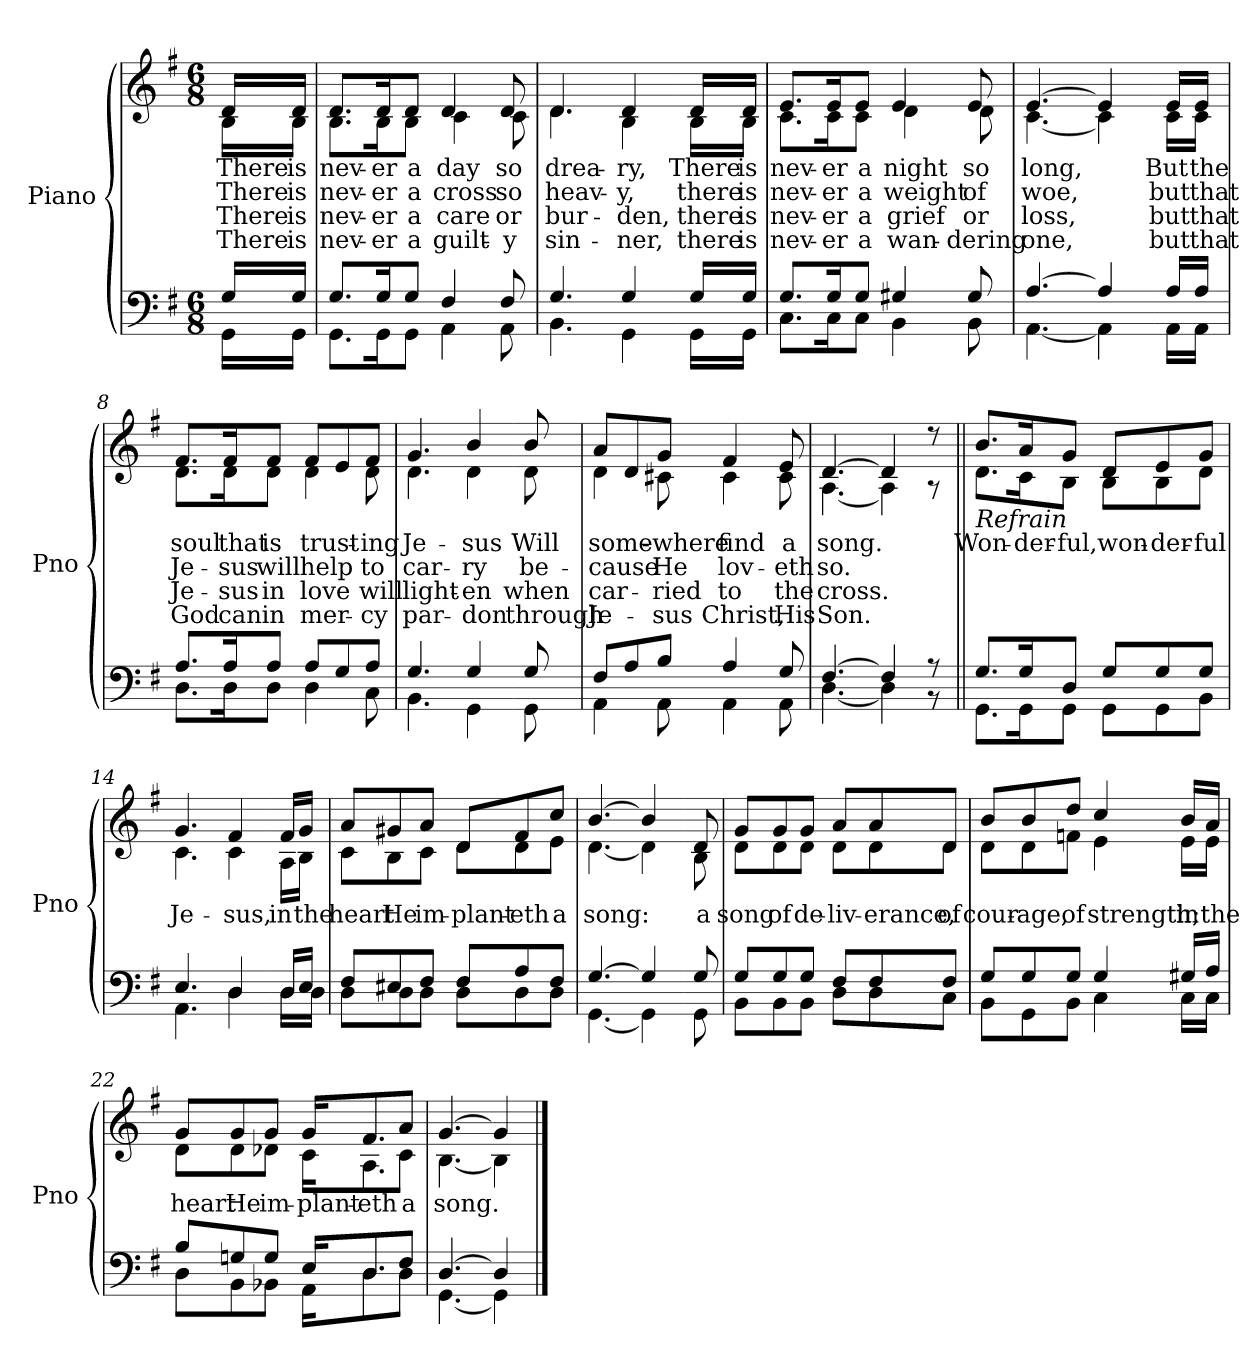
**kern	**kern	**text	**text	**text	**text
*part2	*part1	*part1	*part1	*part1	*part1
*staff2	*staff1	*staff1	*staff1	*staff1	*staff1
*I"Piano	*I"Piano	*	*	*	*
*I'Pno	*I'Pno	*	*	*	*
*clefF4	*clefG2	*	*	*	*
*k[f#]	*k[f#]	*	*	*	*
*M6/8	*M6/8	*	*	*	*
=1	=1	=1	=1	=1	=1
*^	*	*	*	*	*
!	!	!LO:TX:b:i:t=Verse	!	!	!	!
!	!	!	!LO:LY:b	!LO:LY:b	!LO:LY:b	!LO:LY:b
*	*	*^	*	*	*	*
16G/LL	16GG\LL	16d/LL	16B\LL	There	There	There	There
!	!	!	!	!LO:LY:b	!LO:LY:b	!LO:LY:b	!LO:LY:b
16G/JJ	16GG\JJ	16d/JJ	16B\JJ	is	is	is	is
=2	=2	=2	=2	=2	=2	=2	=2
!	!	!	!	!LO:LY:b	!LO:LY:b	!LO:LY:b	!LO:LY:b
8.G/L	8.GG\L	8.d/L	8.B\L	nev-	nev-	nev-	nev-
!	!	!	!	!LO:LY:b	!LO:LY:b	!LO:LY:b	!LO:LY:b
16G/K	16GG\K	16d/K	16B\K	-er	-er	-er	-er
!	!	!	!	!LO:LY:b	!LO:LY:b	!LO:LY:b	!LO:LY:b
8G/J	8GG\J	8d/J	8B\J	a	a	a	a
!	!	!	!	!LO:LY:b	!LO:LY:b	!LO:LY:b	!LO:LY:b
4F#/	4AA\	4d/	4c\	day	cross	care	guilt-
!	!	!	!	!LO:LY:b	!LO:LY:b	!LO:LY:b	!LO:LY:b
8F#/	8AA\	8d/	8c\	so	so	or	-y
=3	=3	=3	=3	=3	=3	=3	=3
!	!	!	!	!LO:LY:b	!LO:LY:b	!LO:LY:b	!LO:LY:b
4.G/	4.BB\	4.d/	4.d\	drea-	heav-	bur-	sin-
!	!	!	!	!LO:LY:b	!LO:LY:b	!LO:LY:b	!LO:LY:b
4G/	4GG\	4d/	4B\	-ry,	-y,	-den,	-ner,
!!LO:LB:g=z	!!
=4-	=4-	=4-	=4-	=4-	=4-	=4-	=4-
!	!	!	!	!LO:LY:b	!LO:LY:b	!LO:LY:b	!LO:LY:b
16G/LL	16GG\LL	16d/LL	16B\LL	There	there	there	there
!	!	!	!	!LO:LY:b	!LO:LY:b	!LO:LY:b	!LO:LY:b
16G/JJ	16GG\JJ	16d/JJ	16B\JJ	is	is	is	is
=5	=5	=5	=5	=5	=5	=5	=5
!	!	!	!	!LO:LY:b	!LO:LY:b	!LO:LY:b	!LO:LY:b
8.G/L	8.C\L	8.e/L	8.c\L	nev-	nev-	nev-	nev-
!	!	!	!	!LO:LY:b	!LO:LY:b	!LO:LY:b	!LO:LY:b
16G/K	16C\K	16e/K	16c\K	-er	-er	-er	-er
!	!	!	!	!LO:LY:b	!LO:LY:b	!LO:LY:b	!LO:LY:b
8G/J	8C\J	8e/J	8c\J	a	a	a	a
!	!	!	!	!LO:LY:b	!LO:LY:b	!LO:LY:b	!LO:LY:b
4G#X/	4BB\	4e/	4d\	night	weight	grief	wan-
!	!	!	!	!LO:LY:b	!LO:LY:b	!LO:LY:b	!LO:LY:b
8G#/	8BB\	8e/	8d\	so	of	or	-dering
=6	=6	=6	=6	=6	=6	=6	=6
!	!	!	!	!LO:LY:b	!LO:LY:b	!LO:LY:b	!LO:LY:b
[4.A/	[4.AA\	[4.e/	[4.c\	long,	woe,	loss,	one,
4A/]	4AA\]	4e/]	4c\]	.	.	.	.
!!LO:LB:g=z	!!
=7-	=7-	=7-	=7-	=7-	=7-	=7-	=7-
!	!	!	!	!LO:LY:b	!LO:LY:b	!LO:LY:b	!LO:LY:b
16A/LL	16AA\LL	16e/LL	16c\LL	But	but	but	but
!	!	!	!	!LO:LY:b	!LO:LY:b	!LO:LY:b	!LO:LY:b
16A/JJ	16AA\JJ	16e/JJ	16c\JJ	the	that	that	that
=8	=8	=8	=8	=8	=8	=8	=8
!	!	!	!	!LO:LY:b	!LO:LY:b	!LO:LY:b	!LO:LY:b
8.A/L	8.D\L	8.f#/L	8.d\L	soul	Je-	Je-	God
!	!	!	!	!LO:LY:b	!LO:LY:b	!LO:LY:b	!LO:LY:b
16A/K	16D\K	16f#/K	16d\K	that	-sus	-sus	can
!	!	!	!	!LO:LY:b	!LO:LY:b	!LO:LY:b	!LO:LY:b
8A/J	8D\J	8f#/J	8d\J	is	will	in	in
!	!	!	!	!LO:LY:b	!LO:LY:b	!LO:LY:b	!LO:LY:b
8A/L	4D\	8f#/L	4d\	trust-	help	love	mer-
8G/	.	8e/	.	.	.	.	.
!	!	!	!	!LO:LY:b	!LO:LY:b	!LO:LY:b	!LO:LY:b
8A/J	8C\	8f#/J	8d\	-ing	to	will	-cy
=9	=9	=9	=9	=9	=9	=9	=9
!	!	!	!	!LO:LY:b	!LO:LY:b	!LO:LY:b	!LO:LY:b
4.G/	4.BB\	4.g/	4.d\	Je-	car-	light-	par-
!	!	!	!	!LO:LY:b	!LO:LY:b	!LO:LY:b	!LO:LY:b
4G/	4GG\	4b/	4d\	-sus	-ry	-en	-don
!!LO:LB:g=z	!!
=10-	=10-	=10-	=10-	=10-	=10-	=10-	=10-
!	!	!	!	!LO:LY:b	!LO:LY:b	!LO:LY:b	!LO:LY:b
8G/	8GG\	8b/	8d\	Will	be-	when	through
=11	=11	=11	=11	=11	=11	=11	=11
!	!	!	!	!LO:LY:b	!LO:LY:b	!LO:LY:b	!LO:LY:b
8F#/L	4AA\	8a/L	4d\	some-	-cause	car-	Je-
8A/	.	8d/	.	.	.	.	.
!	!	!	!	!LO:LY:b	!LO:LY:b	!LO:LY:b	!LO:LY:b
8B/J	8AA\	8g/J	8c#X\	-where	He	-ried	-sus
!	!	!	!	!LO:LY:b	!LO:LY:b	!LO:LY:b	!LO:LY:b
4A/	4AA\	4f#/	4c#\	find	lov-	to	Christ,
!	!	!	!	!LO:LY:b	!LO:LY:b	!LO:LY:b	!LO:LY:b
8G/	8AA\	8e/	8c#\	a	-eth	the	His
=12	=12	=12	=12	=12	=12	=12	=12
!	!	!	!	!LO:LY:b	!LO:LY:b	!LO:LY:b	!LO:LY:b
[4.F#/	[4.D\	[4.d/	[4.A\	song.	so.	cross.	Son.
4F#/]	4D\]	4d/]	4A\]	.	.	.	.
8r	8r	8r	8r	.	.	.	.
!!LO:LB:g=z	!!
=13||	=13||	=13||	=13||	=13||	=13||	=13||	=13||
!	!	!LO:TX:b:i:t=Refrain	!	!	!	!	!
!	!	!	!	!LO:LY:b	!	!	!
8.G/L	8.GG\L	8.b/L	8.d\L	Won-	.	.	.
!	!	!	!	!LO:LY:b	!	!	!
16G/K	16GG\K	16a/K	16c\K	-der-	.	.	.
!	!	!	!	!LO:LY:b	!	!	!
8D/J	8GG\J	8g/J	8B\J	-ful,	.	.	.
!	!	!	!	!LO:LY:b	!	!	!
8G/L	8GG\L	8d/L	8B\L	won-	.	.	.
!	!	!	!	!LO:LY:b	!	!	!
8G/	8GG\	8e/	8B\	-der-	.	.	.
!	!	!	!	!LO:LY:b	!	!	!
8G/J	8BB\J	8g/J	8d\J	-ful	.	.	.
=14	=14	=14	=14	=14	=14	=14	=14
!	!	!	!	!LO:LY:b	!	!	!
4.E/	4.AA\	4.g/	4.c\	Je-	.	.	.
!	!	!	!	!LO:LY:b	!	!	!
4D/	4D\	4f#/	4c\	-sus,	.	.	.
!!LO:LB:g=z	!!
=15-	=15-	=15-	=15-	=15-	=15-	=15-	=15-
!	!	!	!	!LO:LY:b	!	!	!
16D/LL	16D\LL	16f#/LL	16A\LL	in	.	.	.
!	!	!	!	!LO:LY:b	!	!	!
16E/JJ	16D\JJ	16g/JJ	16B\JJ	the	.	.	.
=16	=16	=16	=16	=16	=16	=16	=16
!	!	!	!	!LO:LY:b	!	!	!
8F#/L	8D\L	8a/L	8c\L	heart	.	.	.
!	!	!	!	!LO:LY:b	!	!	!
8E#X/	8D\	8g#X/	8B\	He	.	.	.
!	!	!	!	!LO:LY:b	!	!	!
8F#/J	8D\J	8a/J	8c\J	im-	.	.	.
!	!	!	!	!LO:LY:b	!	!	!
8F#/L	8D\L	8d/L	8d\L	-plant-	.	.	.
!	!	!	!	!LO:LY:b	!	!	!
8A/	8D\	8f#/	8d\	-eth	.	.	.
!	!	!	!	!LO:LY:b	!	!	!
8F#/J	8D\J	8cc/J	8e\J	a	.	.	.
=17	=17	=17	=17	=17	=17	=17	=17
!	!	!	!	!LO:LY:b	!	!	!
[4.G/	[4.GG\	[4.b/	[4.d\	song:	.	.	.
4G/]	4GG\]	4b/]	4d\]	.	.	.	.
!!LO:LB:g=z	!!
=18-	=18-	=18-	=18-	=18-	=18-	=18-	=18-
!	!	!	!	!LO:LY:b	!	!	!
8G/	8GG\	8d/	8B\	a	.	.	.
=19	=19	=19	=19	=19	=19	=19	=19
!	!	!	!	!LO:LY:b	!	!	!
8G/L	8BB\L	8g/L	8d\L	song	.	.	.
!	!	!	!	!LO:LY:b	!	!	!
8G/	8BB\	8g/	8d\	of	.	.	.
!	!	!	!	!LO:LY:b	!	!	!
8G/J	8BB\J	8g/J	8d\J	de-	.	.	.
!	!	!	!	!LO:LY:b	!	!	!
8F#/L	8D\L	8a/L	8d\L	-liv-	.	.	.
!	!	!	!	!LO:LY:b	!	!	!
8F#/	8D\	8a/	8d\	-erance,	.	.	.
!	!	!	!	!LO:LY:b	!	!	!
8F#/J	8C\J	8d/J	8d\J	of	.	.	.
=20	=20	=20	=20	=20	=20	=20	=20
!	!	!	!	!LO:LY:b	!	!	!
8G/L	8BB\L	8b/L	8d\L	cour-	.	.	.
!	!	!	!	!LO:LY:b	!	!	!
8G/	8GG\	8b/	8d\	-age,	.	.	.
!	!	!	!	!LO:LY:b	!	!	!
8G/J	8BB\J	8dd/J	8fn\J	of	.	.	.
!	!	!	!	!LO:LY:b	!	!	!
4G/	4C\	4cc/	4e\	strength;	.	.	.
!!LO:LB:g=z	!!
=21-	=21-	=21-	=21-	=21-	=21-	=21-	=21-
!	!	!	!	!LO:LY:b	!	!	!
16G#X/LL	16C\LL	16b/LL	16e\LL	in	.	.	.
!	!	!	!	!LO:LY:b	!	!	!
16A/JJ	16C\JJ	16a/JJ	16e\JJ	the	.	.	.
=22	=22	=22	=22	=22	=22	=22	=22
!	!	!	!	!LO:LY:b	!	!	!
8B/L	8D\L	8g/L	8d\L	heart	.	.	.
!	!	!	!	!LO:LY:b	!	!	!
8Gni/	8BB\	8g/	8d\	He	.	.	.
!	!	!	!	!LO:LY:b	!	!	!
8G/J	8BB-X\J	8g/J	8d-X\J	im-	.	.	.
!	!	!	!	!LO:LY:b	!	!	!
16E/KL	16AA\KL	16g/KL	16c\KL	-plant-	.	.	.
!	!	!	!	!LO:LY:b	!	!	!
8.D/	8.D\	8.f#/	8.A\	-eth	.	.	.
!	!	!	!	!LO:LY:b	!	!	!
8F#/J	8D\J	8a/J	8c\J	a	.	.	.
=23	=23	=23	=23	=23	=23	=23	=23
!	!	!	!	!LO:LY:b	!	!	!
[4.D/	[4.GG\	[4.g/	[4.B\	song.	.	.	.
4D/]	4GG\]	4g/]	4B\]	.	.	.	.
*v	*v	*	*	*	*	*	*
*	*v	*v	*	*	*	*
==	==	==	==	==	==
*-	*-	*-	*-	*-	*-
